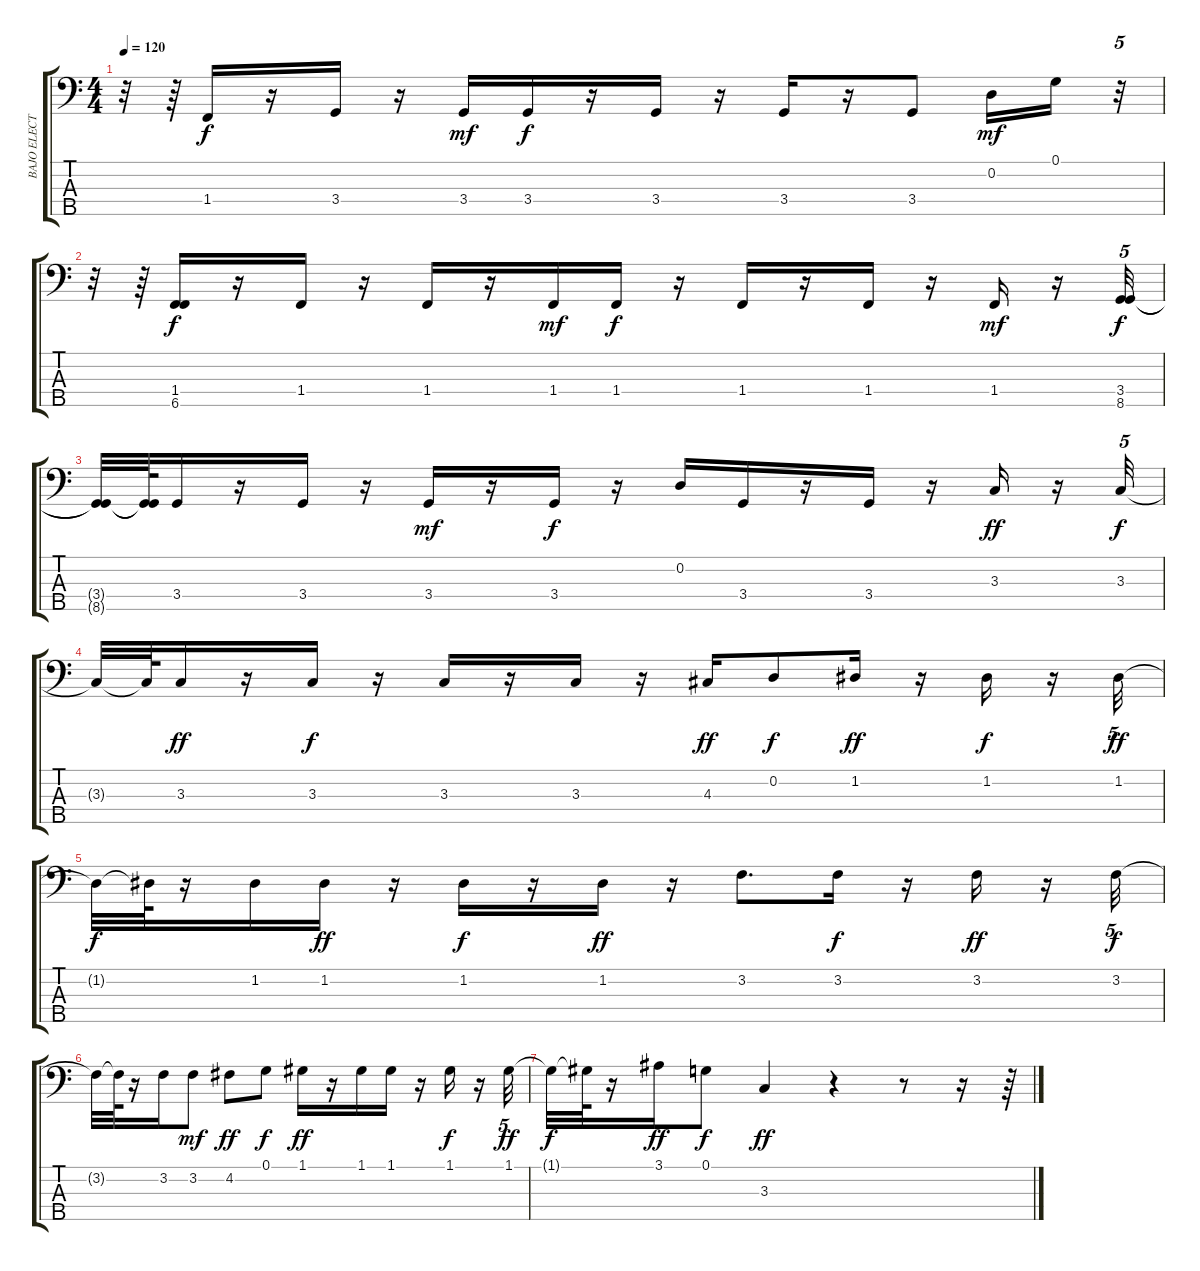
\track ("BAJO ELECTRICO" "BAJO ELECT") {solo instrument fretlessbass}
\staff {score tabs}
\tuning (G2 D2 A1 E1 B0) {hide}
\ts (4 4)
\tempo 120
\clef f4
\ks c
r.32{dy f} r.64 1.4.16 r.16 3.4.16 r.16 3.4.16{dy mf} 3.4.16{dy f} r.16 3.4.16 r.16 3.4.16 r.16 3.4.8 0.2.16{dy mf} 0.1.16 r.32{tu (5 4)} |
r.32 r.64 (1.4 6.5).16{dy f} r.16 1.4.16 r.16 1.4.16 r.16 1.4.16{dy mf} 1.4.16{dy f} r.16 1.4.16 r.16 1.4.16 r.16 1.4.16{dy mf} r.16 (3.4 8.5).32{tu (5 4) dy f} |
(3.4{t} 8.5{t}).32 (3.4{t} 8.5{t}).64 3.4.16 r.16 3.4.16 r.16 3.4.16{dy mf} r.16 3.4.16{dy f} r.16 0.2.16 3.4.16 r.16 3.4.16 r.16 3.3.16{dy ff} r.16 3.3.32{tu (5 4) dy f} |
3.3{t}.32 3.3{t}.64 3.3.16{dy ff} r.16 3.3.16{dy f} r.16 3.3.16 r.16 3.3.16 r.16 4.3.16{dy ff} 0.2.8{dy f} 1.2.16{dy ff} r.16 1.2.16{dy f} r.16 1.2.32{tu (5 4) dy ff} |
1.2{t}.32{dy f} 1.2{t}.64 r.16 1.2.16 1.2.16{dy ff} r.16 1.2.16{dy f} r.16 1.2.16{dy ff} r.16 3.2.8{d} 3.2.16{dy f} r.16 3.2.16{dy ff} r.16 3.2.32{tu (5 4) dy f} |
3.2{t}.32 3.2{t}.64 r.16 3.2.16 3.2.8{dy mf} 4.2.8{dy ff} 0.1.8{dy f} 1.1.16{dy ff} r.16 1.1.16 1.1.16 r.16 1.1.16{dy f} r.16 1.1.32{tu (5 4) dy ff} |
1.1{t}.32{dy f} 1.1{t}.64 r.16 3.1.16{dy ff} 0.1.8{dy f} 3.3.4{dy ff} r.4 r.8 r.16 r.64
